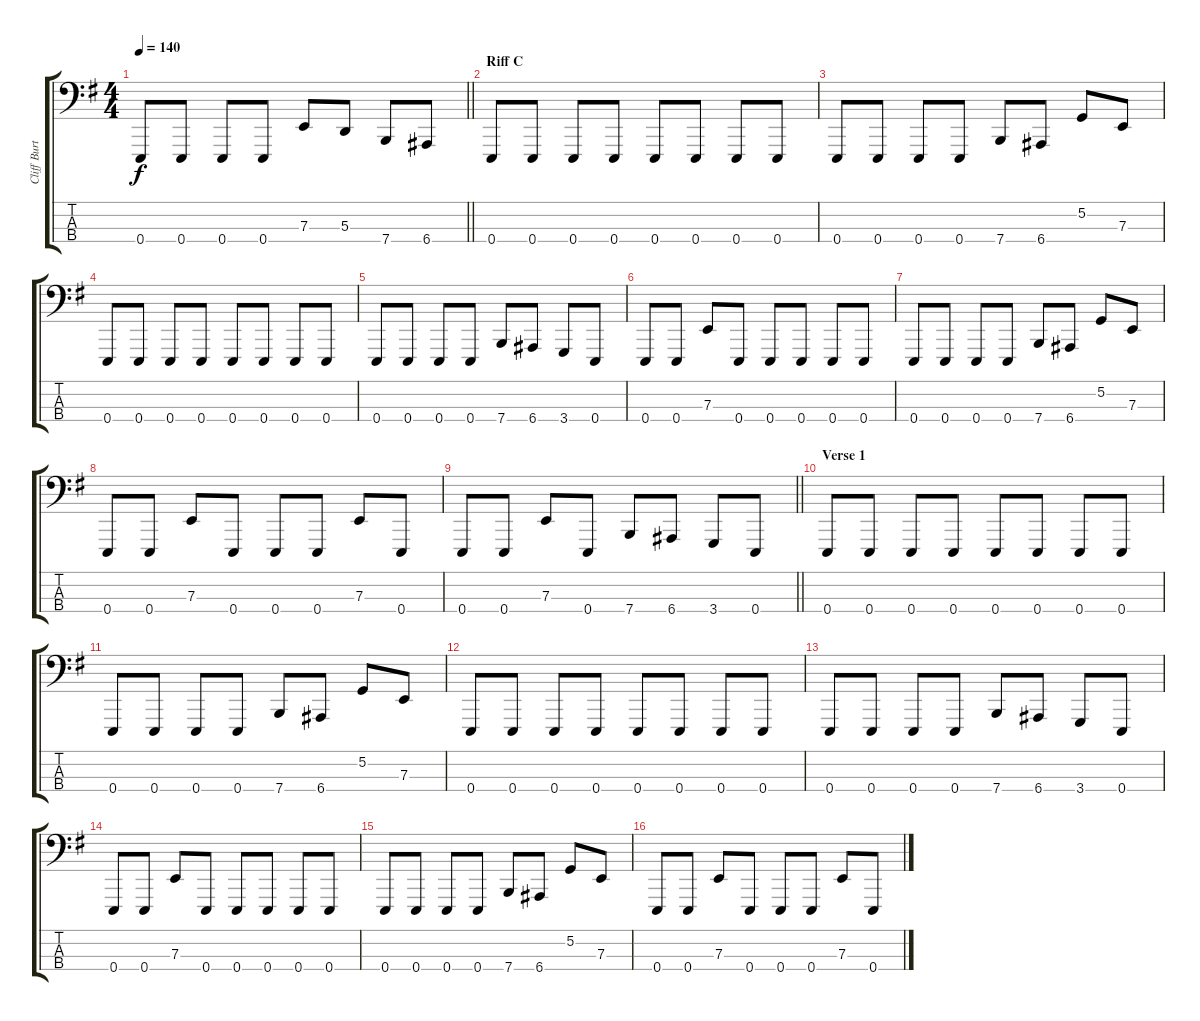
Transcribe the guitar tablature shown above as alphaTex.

\track ("Cliff Burton" "Cliff Burt") {instrument stringensemble1}
\staff {score tabs}
\tuning (G2 D2 A1 E1) {hide}
\ts (4 4)
\tempo 140
\clef f4
\barLineRight lightlight
\ks eminor
0.4.8{dy f} 0.4.8 0.4.8 0.4.8 7.3.8 5.3.8 7.4.8 6.4.8 |
\section ("" "Riff C")
0.4.8 0.4.8 0.4.8 0.4.8 0.4.8 0.4.8 0.4.8 0.4.8 |
0.4.8 0.4.8 0.4.8 0.4.8 7.4.8 6.4.8 5.2.8 7.3.8 |
0.4.8 0.4.8 0.4.8 0.4.8 0.4.8 0.4.8 0.4.8 0.4.8 |
0.4.8 0.4.8 0.4.8 0.4.8 7.4.8 6.4.8 3.4.8 0.4.8 |
0.4.8 0.4.8 7.3.8 0.4.8 0.4.8 0.4.8 0.4.8 0.4.8 |
0.4.8 0.4.8 0.4.8 0.4.8 7.4.8 6.4.8 5.2.8 7.3.8 |
0.4.8 0.4.8 7.3.8 0.4.8 0.4.8 0.4.8 7.3.8 0.4.8 |
\barLineRight lightlight
0.4.8 0.4.8 7.3.8 0.4.8 7.4.8 6.4.8 3.4.8 0.4.8 |
\section ("" "Verse 1")
0.4.8 0.4.8 0.4.8 0.4.8 0.4.8 0.4.8 0.4.8 0.4.8 |
0.4.8 0.4.8 0.4.8 0.4.8 7.4.8 6.4.8 5.2.8 7.3.8 |
0.4.8 0.4.8 0.4.8 0.4.8 0.4.8 0.4.8 0.4.8 0.4.8 |
0.4.8 0.4.8 0.4.8 0.4.8 7.4.8 6.4.8 3.4.8 0.4.8 |
0.4.8 0.4.8 7.3.8 0.4.8 0.4.8 0.4.8 0.4.8 0.4.8 |
0.4.8 0.4.8 0.4.8 0.4.8 7.4.8 6.4.8 5.2.8 7.3.8 |
0.4.8 0.4.8 7.3.8 0.4.8 0.4.8 0.4.8 7.3.8 0.4.8
